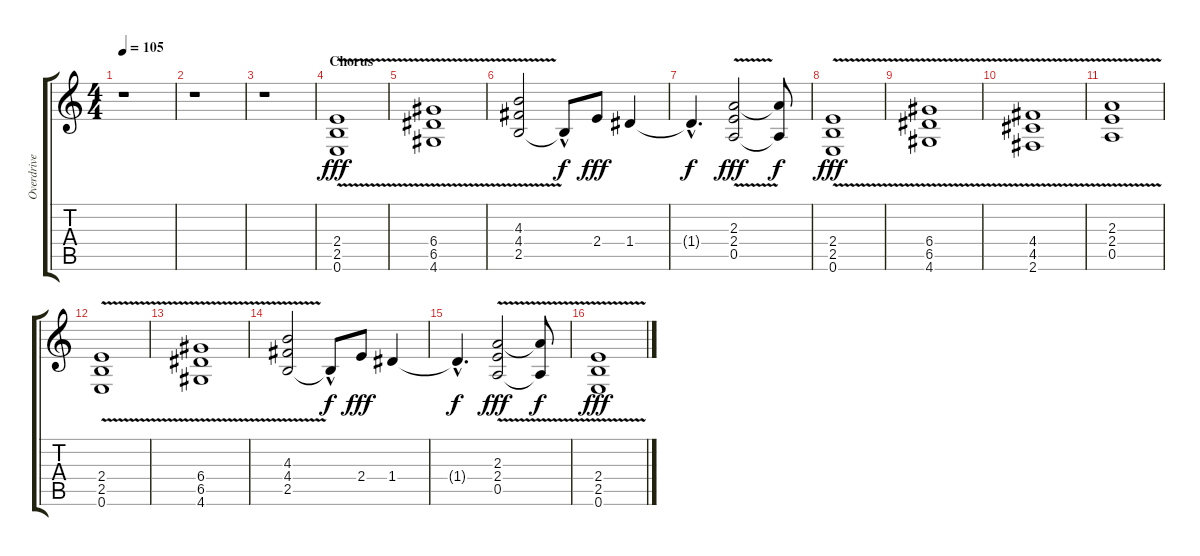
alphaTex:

\track ("Overdrive Guitar" "Overdrive ") {instrument overdrivenguitar}
\staff {score tabs}
\tuning (E4 B3 G3 D3 A2 E2) {hide}
\ts (4 4)
\tempo 105
\clef g2
\ks c
r.1{dy f} |
r.1 |
r.1 |
\section ("" "Chorus")
(2.4 2.5{v} 0.6).1{dy fff volume 8} |
(6.4 6.5 4.6{v}).1 |
(4.3 4.4{v} 2.5).2 2.5{hac t}.8{dy f} 2.4.8{dy fff} 1.4.4 |
1.4{hac t}.4{d dy f} (2.3 2.4{v} 0.5).2{dy fff} (2.3{t} 0.5{t}).8{dy f} |
(2.4{v} 2.5 0.6).1{dy fff} |
(6.4 6.5{v} 4.6).1 |
(4.4 4.5{v} 2.6).1 |
(2.3 2.4{v} 0.5).1 |
(2.4 2.5 0.6{v}).1 |
(6.4 6.5{v} 4.6).1 |
(4.3 4.4{v} 2.5).2 2.5{hac t}.8{dy f} 2.4.8{dy fff} 1.4.4 |
1.4{hac t}.4{d dy f} (2.3 2.4 0.5{v}).2{dy fff} (2.3{t} 0.5{t}).8{dy f} |
(2.4 2.5 0.6{v}).1{dy fff}
